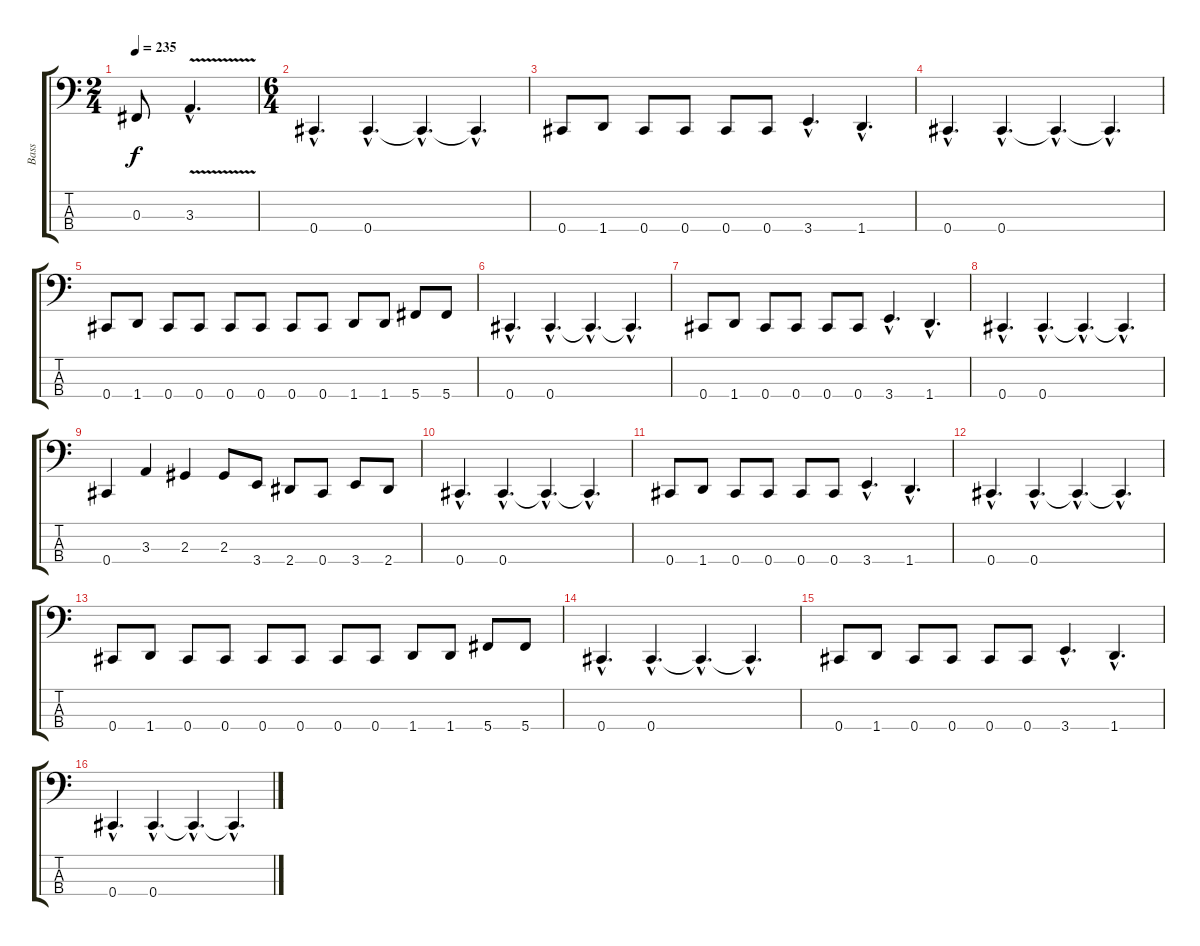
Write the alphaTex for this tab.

\track ("Bass" "Bass") {instrument electricbasspick}
\staff {score tabs}
\tuning (E2 B1 Gb1 Db1) {hide}
\ts (2 4)
\tempo 235
\clef f4
\ks c
0.3.8{dy f} 3.3{v hac}.4{d} |
\ts (6 4)
0.4{hac}.4{d} 0.4{hac}.4{d} 0.4{hac t}.4{d} 0.4{hac t}.4{d} |
0.4.8 1.4.8 0.4.8 0.4.8 0.4.8 0.4.8 3.4{hac}.4{d} 1.4{hac}.4{d} |
0.4{hac}.4{d} 0.4{hac}.4{d} 0.4{hac t}.4{d} 0.4{hac t}.4{d} |
0.4.8 1.4.8 0.4.8 0.4.8 0.4.8 0.4.8 0.4.8 0.4.8 1.4.8 1.4.8 5.4.8 5.4.8 |
0.4{hac}.4{d} 0.4{hac}.4{d} 0.4{hac t}.4{d} 0.4{hac t}.4{d} |
0.4.8 1.4.8 0.4.8 0.4.8 0.4.8 0.4.8 3.4{hac}.4{d} 1.4{hac}.4{d} |
0.4{hac}.4{d} 0.4{hac}.4{d} 0.4{hac t}.4{d} 0.4{hac t}.4{d} |
0.4.4 3.3.4 2.3.4 2.3.8 3.4.8 2.4.8 0.4.8 3.4.8 2.4.8 |
0.4{hac}.4{d} 0.4{hac}.4{d} 0.4{hac t}.4{d} 0.4{hac t}.4{d} |
0.4.8 1.4.8 0.4.8 0.4.8 0.4.8 0.4.8 3.4{hac}.4{d} 1.4{hac}.4{d} |
0.4{hac}.4{d} 0.4{hac}.4{d} 0.4{hac t}.4{d} 0.4{hac t}.4{d} |
0.4.8 1.4.8 0.4.8 0.4.8 0.4.8 0.4.8 0.4.8 0.4.8 1.4.8 1.4.8 5.4.8 5.4.8 |
0.4{hac}.4{d} 0.4{hac}.4{d} 0.4{hac t}.4{d} 0.4{hac t}.4{d} |
0.4.8 1.4.8 0.4.8 0.4.8 0.4.8 0.4.8 3.4{hac}.4{d} 1.4{hac}.4{d} |
0.4{hac}.4{d} 0.4{hac}.4{d} 0.4{hac t}.4{d} 0.4{hac t}.4{d}
